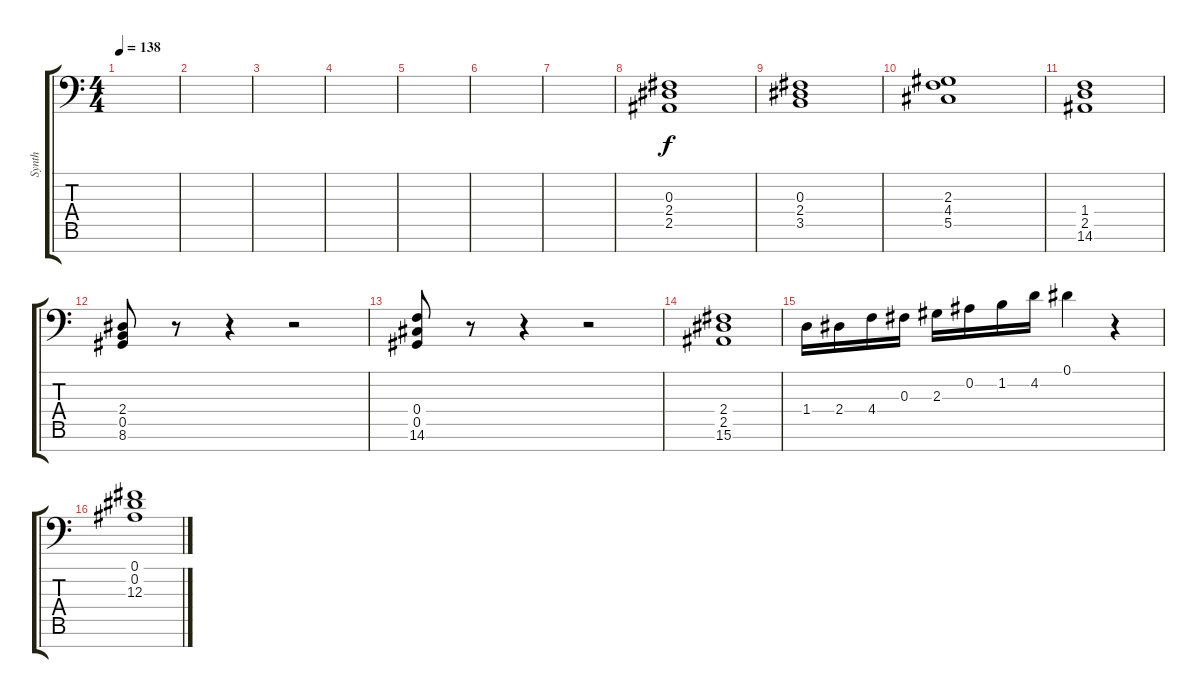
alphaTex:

\track ("Synth" "Synth") {instrument lead8bassandlead}
\staff {score tabs}
\tuning (Eb4 Bb3 Gb3 Db3 Ab2 Eb2 Bb1) {hide}
\ts (4 4)
\tempo 138
\clef f4
\ks c
|
|
|
|
|
|
|
(0.3 2.4 2.5).1 |
(0.3 2.4 3.5).1 |
(2.3 4.4 5.5).1 |
(1.4 2.5 14.6).1 |
(2.4 0.5 8.6).8 r.8 r.4 r.2 |
(0.4 0.5 14.6).8 r.8 r.4 r.2 |
(2.4 2.5 15.6).1 |
1.4.16 2.4.16 4.4.16 0.3.16 2.3.16 0.2.16 1.2.16 4.2.16 0.1.4 r.4 |
(0.1 0.2 12.3).1
